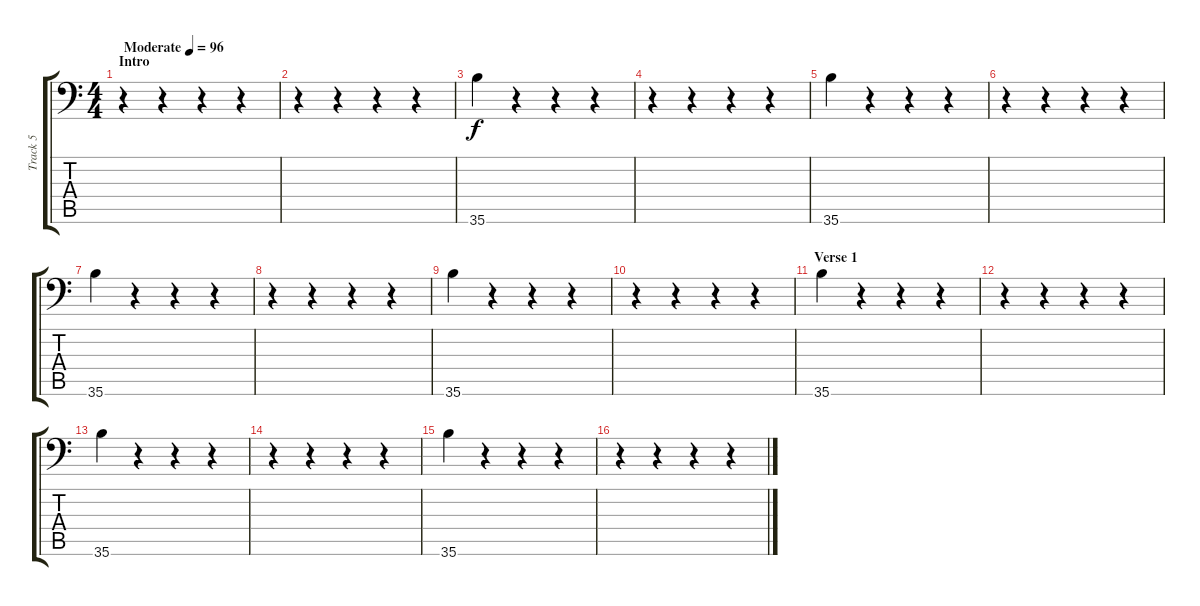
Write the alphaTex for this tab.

\track ("Track 5" "Track 5") {instrument acousticgrandpiano}
\staff {score tabs}
\tuning (C-1 C-1 C-1 C-1 C-1 C-1) {hide}
\ts (4 4)
\section ("" "Intro")
\tempo (96 "Moderate")
\clef f4
\ks c
r.4{dy f instrument acousticgrandpiano} r.4 r.4 r.4 |
r.4 r.4 r.4 r.4 |
35.6.4 r.4 r.4 r.4 |
r.4 r.4 r.4 r.4 |
35.6.4 r.4 r.4 r.4 |
r.4 r.4 r.4 r.4 |
35.6.4 r.4 r.4 r.4 |
r.4 r.4 r.4 r.4 |
35.6.4 r.4 r.4 r.4 |
r.4 r.4 r.4 r.4 |
\section ("" "Verse 1")
35.6.4 r.4 r.4 r.4 |
r.4 r.4 r.4 r.4 |
35.6.4 r.4 r.4 r.4 |
r.4 r.4 r.4 r.4 |
35.6.4 r.4 r.4 r.4 |
r.4 r.4 r.4 r.4
